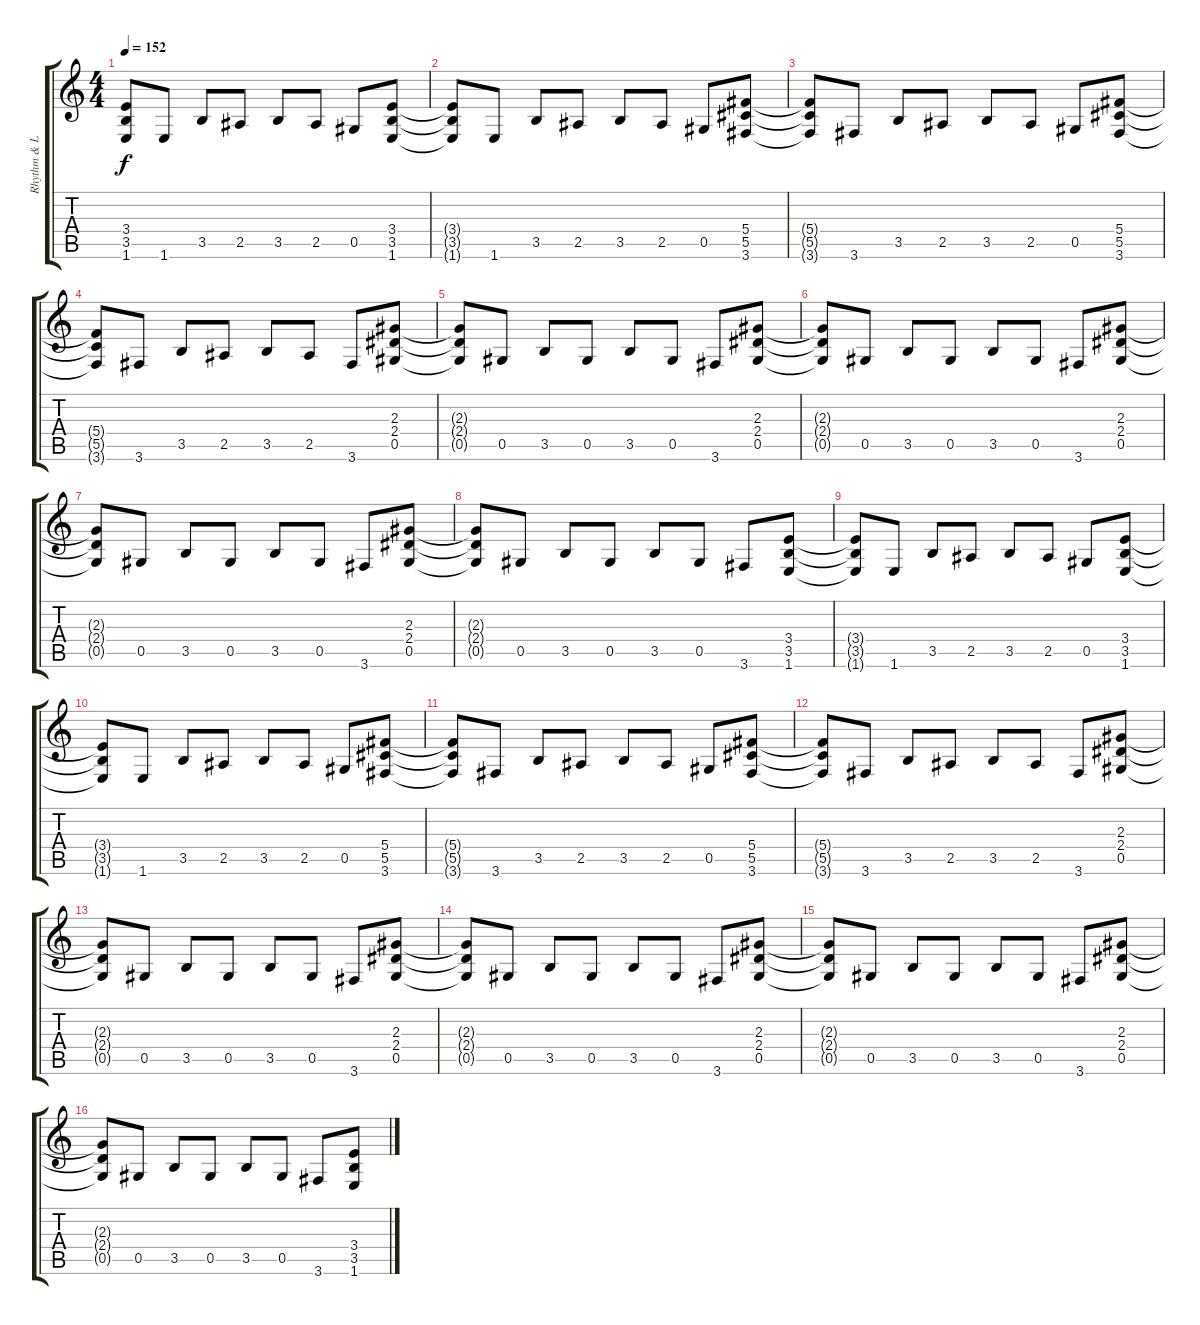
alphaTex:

\track ("Rhythm & Lead Guitar - Izzy Stradlin'" "Rhythm & L") {instrument distortionguitar}
\staff {score tabs}
\tuning (Eb4 Bb3 Gb3 Db3 Ab2 Eb2) {hide}
\ts (4 4)
\tempo 152
\clef g2
\ks c
(3.4{t} 3.5{t} 1.6{t}).8{dy f} 1.6.8 3.5.8 2.5.8 3.5.8 2.5.8 0.5.8 (3.4 3.5 1.6).8 |
(3.4{t} 3.5{t} 1.6{t}).8 1.6.8 3.5.8 2.5.8 3.5.8 2.5.8 0.5.8 (5.4 5.5 3.6).8 |
(5.4{t} 5.5{t} 3.6{t}).8 3.6.8 3.5.8 2.5.8 3.5.8 2.5.8 0.5.8 (5.4 5.5 3.6).8 |
(5.4{t} 5.5{t} 3.6{t}).8 3.6.8 3.5.8 2.5.8 3.5.8 2.5.8 3.6.8 (2.3 2.4 0.5).8 |
(2.3{t} 2.4{t} 0.5{t}).8 0.5.8 3.5.8 0.5.8 3.5.8 0.5.8 3.6.8 (2.3 2.4 0.5).8 |
(2.3{t} 2.4{t} 0.5{t}).8 0.5.8 3.5.8 0.5.8 3.5.8 0.5.8 3.6.8 (2.3 2.4 0.5).8 |
(2.3{t} 2.4{t} 0.5{t}).8 0.5.8 3.5.8 0.5.8 3.5.8 0.5.8 3.6.8 (2.3 2.4 0.5).8 |
(2.3{t} 2.4{t} 0.5{t}).8 0.5.8 3.5.8 0.5.8 3.5.8 0.5.8 3.6.8 (3.4 3.5 1.6).8 |
(3.4{t} 3.5{t} 1.6{t}).8 1.6.8 3.5.8 2.5.8 3.5.8 2.5.8 0.5.8 (3.4 3.5 1.6).8 |
(3.4{t} 3.5{t} 1.6{t}).8 1.6.8 3.5.8 2.5.8 3.5.8 2.5.8 0.5.8 (5.4 5.5 3.6).8 |
(5.4{t} 5.5{t} 3.6{t}).8 3.6.8 3.5.8 2.5.8 3.5.8 2.5.8 0.5.8 (5.4 5.5 3.6).8 |
(5.4{t} 5.5{t} 3.6{t}).8 3.6.8 3.5.8 2.5.8 3.5.8 2.5.8 3.6.8 (2.3 2.4 0.5).8 |
(2.3{t} 2.4{t} 0.5{t}).8 0.5.8 3.5.8 0.5.8 3.5.8 0.5.8 3.6.8 (2.3 2.4 0.5).8 |
(2.3{t} 2.4{t} 0.5{t}).8 0.5.8 3.5.8 0.5.8 3.5.8 0.5.8 3.6.8 (2.3 2.4 0.5).8 |
(2.3{t} 2.4{t} 0.5{t}).8 0.5.8 3.5.8 0.5.8 3.5.8 0.5.8 3.6.8 (2.3 2.4 0.5).8 |
(2.3{t} 2.4{t} 0.5{t}).8 0.5.8 3.5.8 0.5.8 3.5.8 0.5.8 3.6.8 (3.4 3.5 1.6).8
